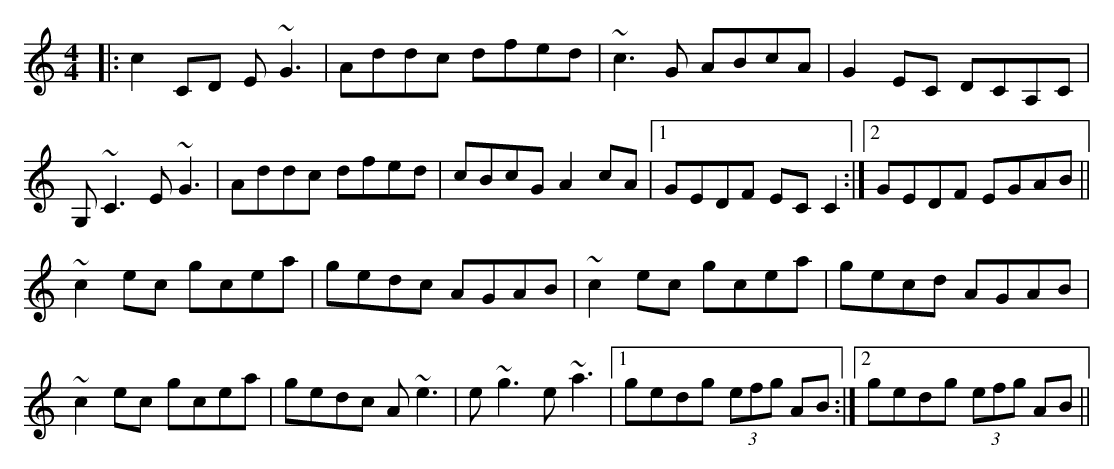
X:1
M:4/4
K:C
|:c2 CD E~G3|Addc dfed|~c3 G ABcA|G2 EC DCA,C|
G, ~C3 E ~G3|Addc dfed|cBcG A2 cA|1 GEDF EC C2:|2 GEDF EGAB||
~c2 ec gcea|gedc AGAB|~c2 ec gcea|gecd AGAB|
~c2 ec gcea|gedc A ~e3|e~g3 e~a3|1 gedg (3efg AB:|2 gedg (3efg AB||
